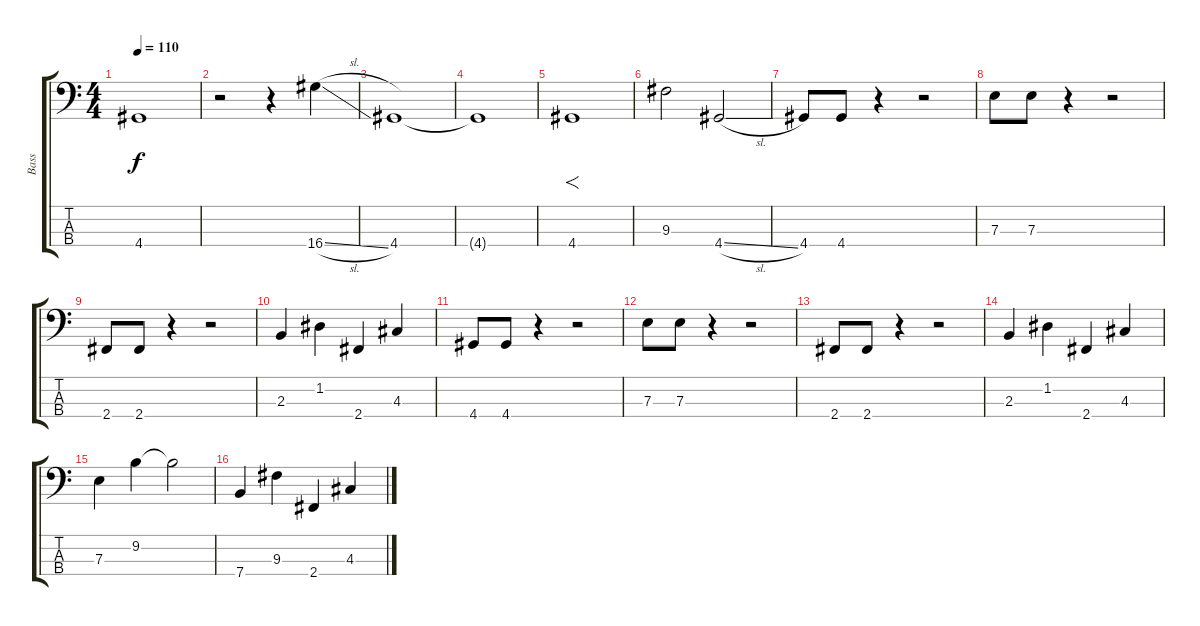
\track ("Bass" "Bass") {instrument electricbasspick}
\staff {score tabs}
\tuning (G2 D2 A1 E1) {hide}
\ts (4 4)
\tempo 110
\clef f4
\ks c
4.4{t}.1{dy f} |
r.2 r.4 16.4{sl}.4 |
4.4.1 |
4.4{t}.1 |
4.4.1{f} |
9.3.2 4.4{sl}.2 |
4.4.8 4.4.8 r.4 r.2 |
7.3.8 7.3.8 r.4 r.2 |
2.4.8 2.4.8 r.4 r.2 |
2.3.4 1.2.4 2.4.4 4.3.4 |
4.4.8 4.4.8 r.4 r.2 |
7.3.8 7.3.8 r.4 r.2 |
2.4.8 2.4.8 r.4 r.2 |
2.3.4 1.2.4 2.4.4 4.3.4 |
7.3.4 9.2.4 9.2{t}.2 |
7.4.4 9.3.4 2.4.4 4.3.4
